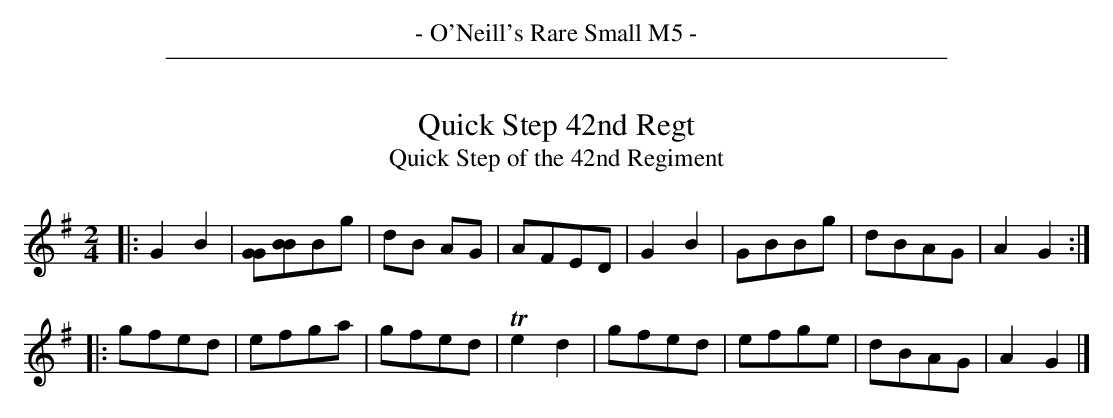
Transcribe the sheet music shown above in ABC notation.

X:1
T: Quick Step 42nd Regt
T: Quick Step of the 42nd Regiment
M: 2/4
L: 1/8
K: G
|:\
G2B2 | [GG][BB]Bg | dB AG | AFED |\
G2B2 | GBBg | dBAG | A2 G2 ::
gfed | efga | gfed |Te2 d2 |\
gfed | efge | dBAG | A2 G2 |]
